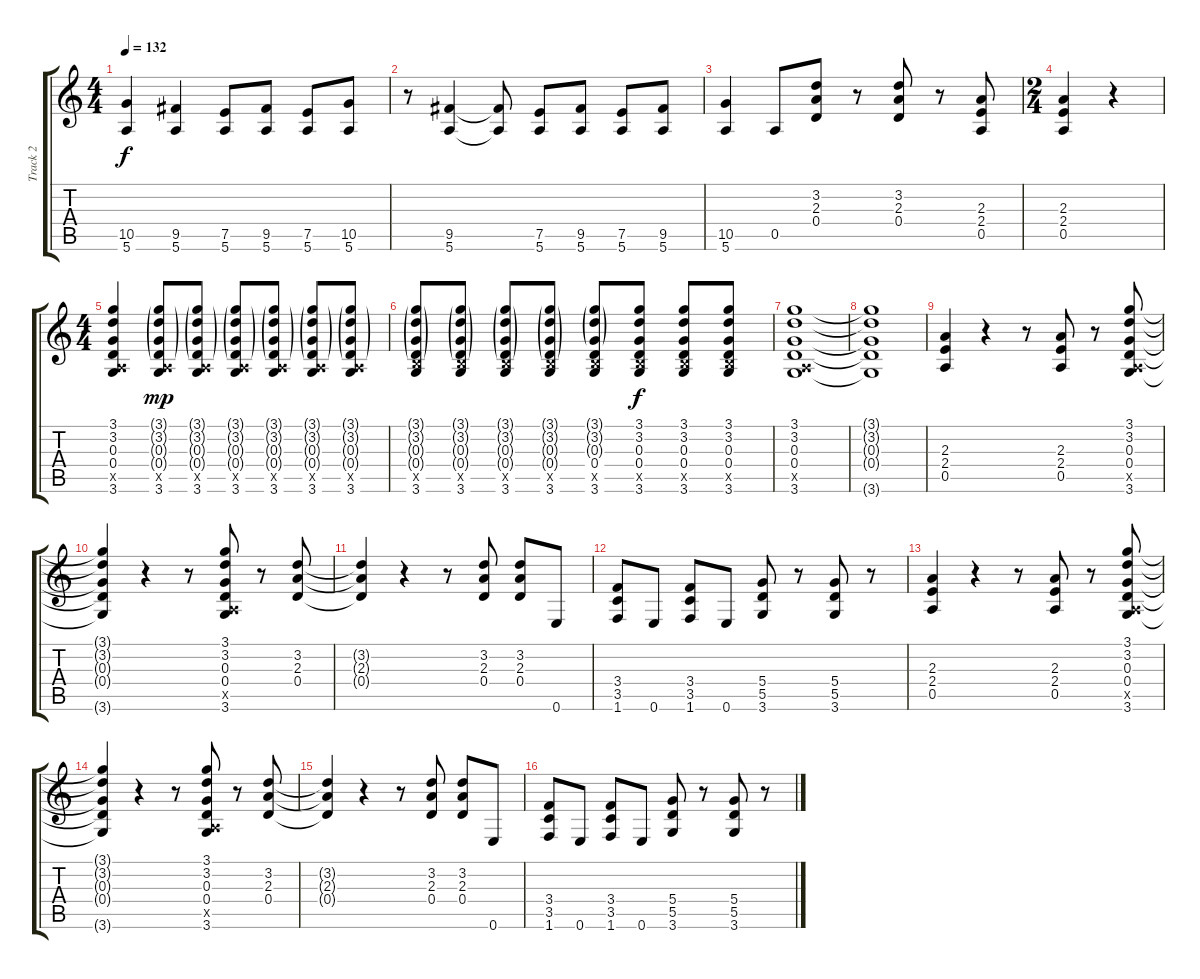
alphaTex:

\track ("Track 2" "Track 2") {instrument distortionguitar}
\staff {score tabs}
\tuning (E4 B3 G3 D3 A2 E2) {hide}
\ts (4 4)
\tempo 132
\clef g2
\ks c
(10.5 5.6).4{dy f} (9.5 5.6).4 (7.5 5.6).8 (9.5 5.6).8 (7.5 5.6).8 (10.5 5.6).8 |
r.8 (9.5 5.6).4 (9.5{t} 5.6{t}).8 (7.5 5.6).8 (9.5 5.6).8 (7.5 5.6).8 (9.5 5.6).8 |
(10.5 5.6).4 0.5.8 (3.2 2.3 0.4).8 r.8 (3.2 2.3 0.4).8 r.8 (2.3 2.4 0.5).8 |
\ts (2 4)
(2.3 2.4 0.5).4 r.4 |
\ts (4 4)
(3.1 3.2 0.3 0.4 0.5{x} 3.6).4 (3.1{g} 3.2{g} 0.3{g} 0.4{g} 0.5{x} 3.6).8{dy mp} (3.1{g} 3.2{g} 0.3{g} 0.4{g} 0.5{x} 3.6).8 (3.1{g} 3.2{g} 0.3{g} 0.4{g} 0.5{x} 3.6).8 (3.1{g} 3.2{g} 0.3{g} 0.4{g} 0.5{x} 3.6).8 (3.1{g} 3.2{g} 0.3{g} 0.4{g} 0.5{x} 3.6).8 (3.1{g} 3.2{g} 0.3{g} 0.4{g} 0.5{x} 3.6).8 |
(3.1{g} 3.2{g} 0.3{g} 0.4{g} 2.5{x} 3.6).8 (3.1{g} 3.2{g} 0.3{g} 0.4{g} 2.5{x} 3.6).8 (3.1{g} 3.2{g} 0.3{g} 0.4{g} 2.5{x} 3.6).8 (3.1{g} 3.2{g} 0.3{g} 0.4{g} 2.5{x} 3.6).8 (3.1{g} 3.2{g} 0.3{g} 0.4 2.5{x} 3.6).8 (3.1 3.2 0.3 0.4 2.5{x} 3.6).8{dy f} (3.1 3.2 0.3 0.4 2.5{x} 3.6).8 (3.1 3.2 0.3 0.4 2.5{x} 3.6).8 |
(3.1 3.2 0.3 0.4 0.5{x} 3.6).1 |
(3.1{t} 3.2{t} 0.3{t} 0.4{t} 3.6{t}).1 |
(2.3 2.4 0.5).4 r.4 r.8 (2.3 2.4 0.5).8 r.8 (3.1 3.2 0.3 0.4 0.5{x} 3.6).8 |
(3.1{t} 3.2{t} 0.3{t} 0.4{t} 3.6{t}).4 r.4 r.8 (3.1 3.2 0.3 0.4 0.5{x} 3.6).8 r.8 (3.2 2.3 0.4).8 |
(3.2{t} 2.3{t} 0.4{t}).4 r.4 r.8 (3.2 2.3 0.4).8 (3.2 2.3 0.4).8 0.6.8 |
(3.4 3.5 1.6).8 0.6.8 (3.4 3.5 1.6).8 0.6.8 (5.4 5.5 3.6).8 r.8 (5.4 5.5 3.6).8 r.8 |
(2.3 2.4 0.5).4 r.4 r.8 (2.3 2.4 0.5).8 r.8 (3.1 3.2 0.3 0.4 0.5{x} 3.6).8 |
(3.1{t} 3.2{t} 0.3{t} 0.4{t} 3.6{t}).4 r.4 r.8 (3.1 3.2 0.3 0.4 0.5{x} 3.6).8 r.8 (3.2 2.3 0.4).8 |
(3.2{t} 2.3{t} 0.4{t}).4 r.4 r.8 (3.2 2.3 0.4).8 (3.2 2.3 0.4).8 0.6.8 |
(3.4 3.5 1.6).8 0.6.8 (3.4 3.5 1.6).8 0.6.8 (5.4 5.5 3.6).8 r.8 (5.4 5.5 3.6).8 r.8
